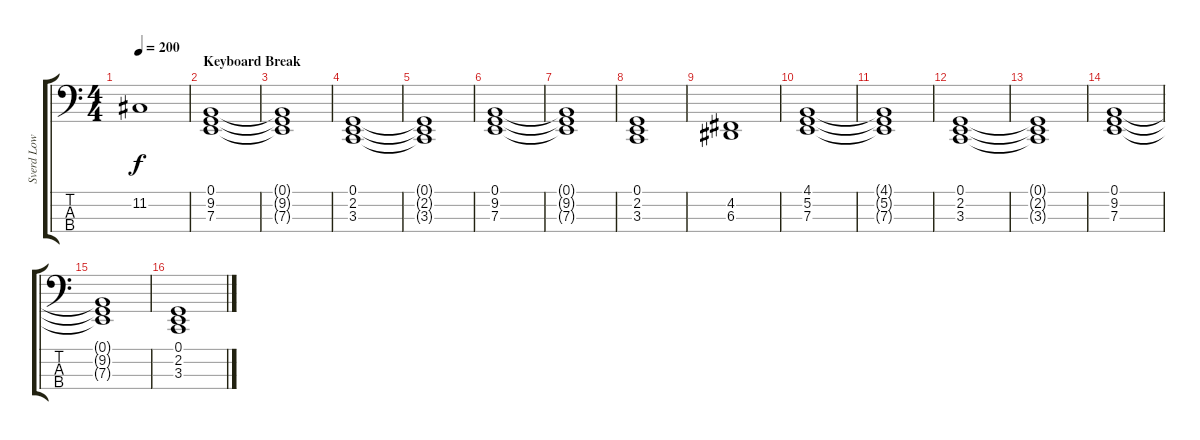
\track ("Sverd Low Strings" "Sverd Low ") {instrument stringensemble1}
\staff {score tabs}
\tuning (G2 D2 A1 C1) {hide}
\ts (4 4)
\tempo 200
\clef f4
\ks c
11.2.1{dy f} |
\section ("" "Keyboard Break")
(0.1 9.2 7.3).1{volume 14} |
(0.1{t} 9.2{t} 7.3{t}).1 |
(0.1 2.2 3.3).1 |
(0.1{t} 2.2{t} 3.3{t}).1 |
(0.1 9.2 7.3).1 |
(0.1{t} 9.2{t} 7.3{t}).1 |
(0.1 2.2 3.3).1 |
(4.2 6.3).1 |
(4.1 5.2 7.3).1 |
(4.1{t} 5.2{t} 7.3{t}).1 |
(0.1 2.2 3.3).1 |
(0.1{t} 2.2{t} 3.3{t}).1 |
(0.1 9.2 7.3).1 |
(0.1{t} 9.2{t} 7.3{t}).1 |
(0.1 2.2 3.3).1
